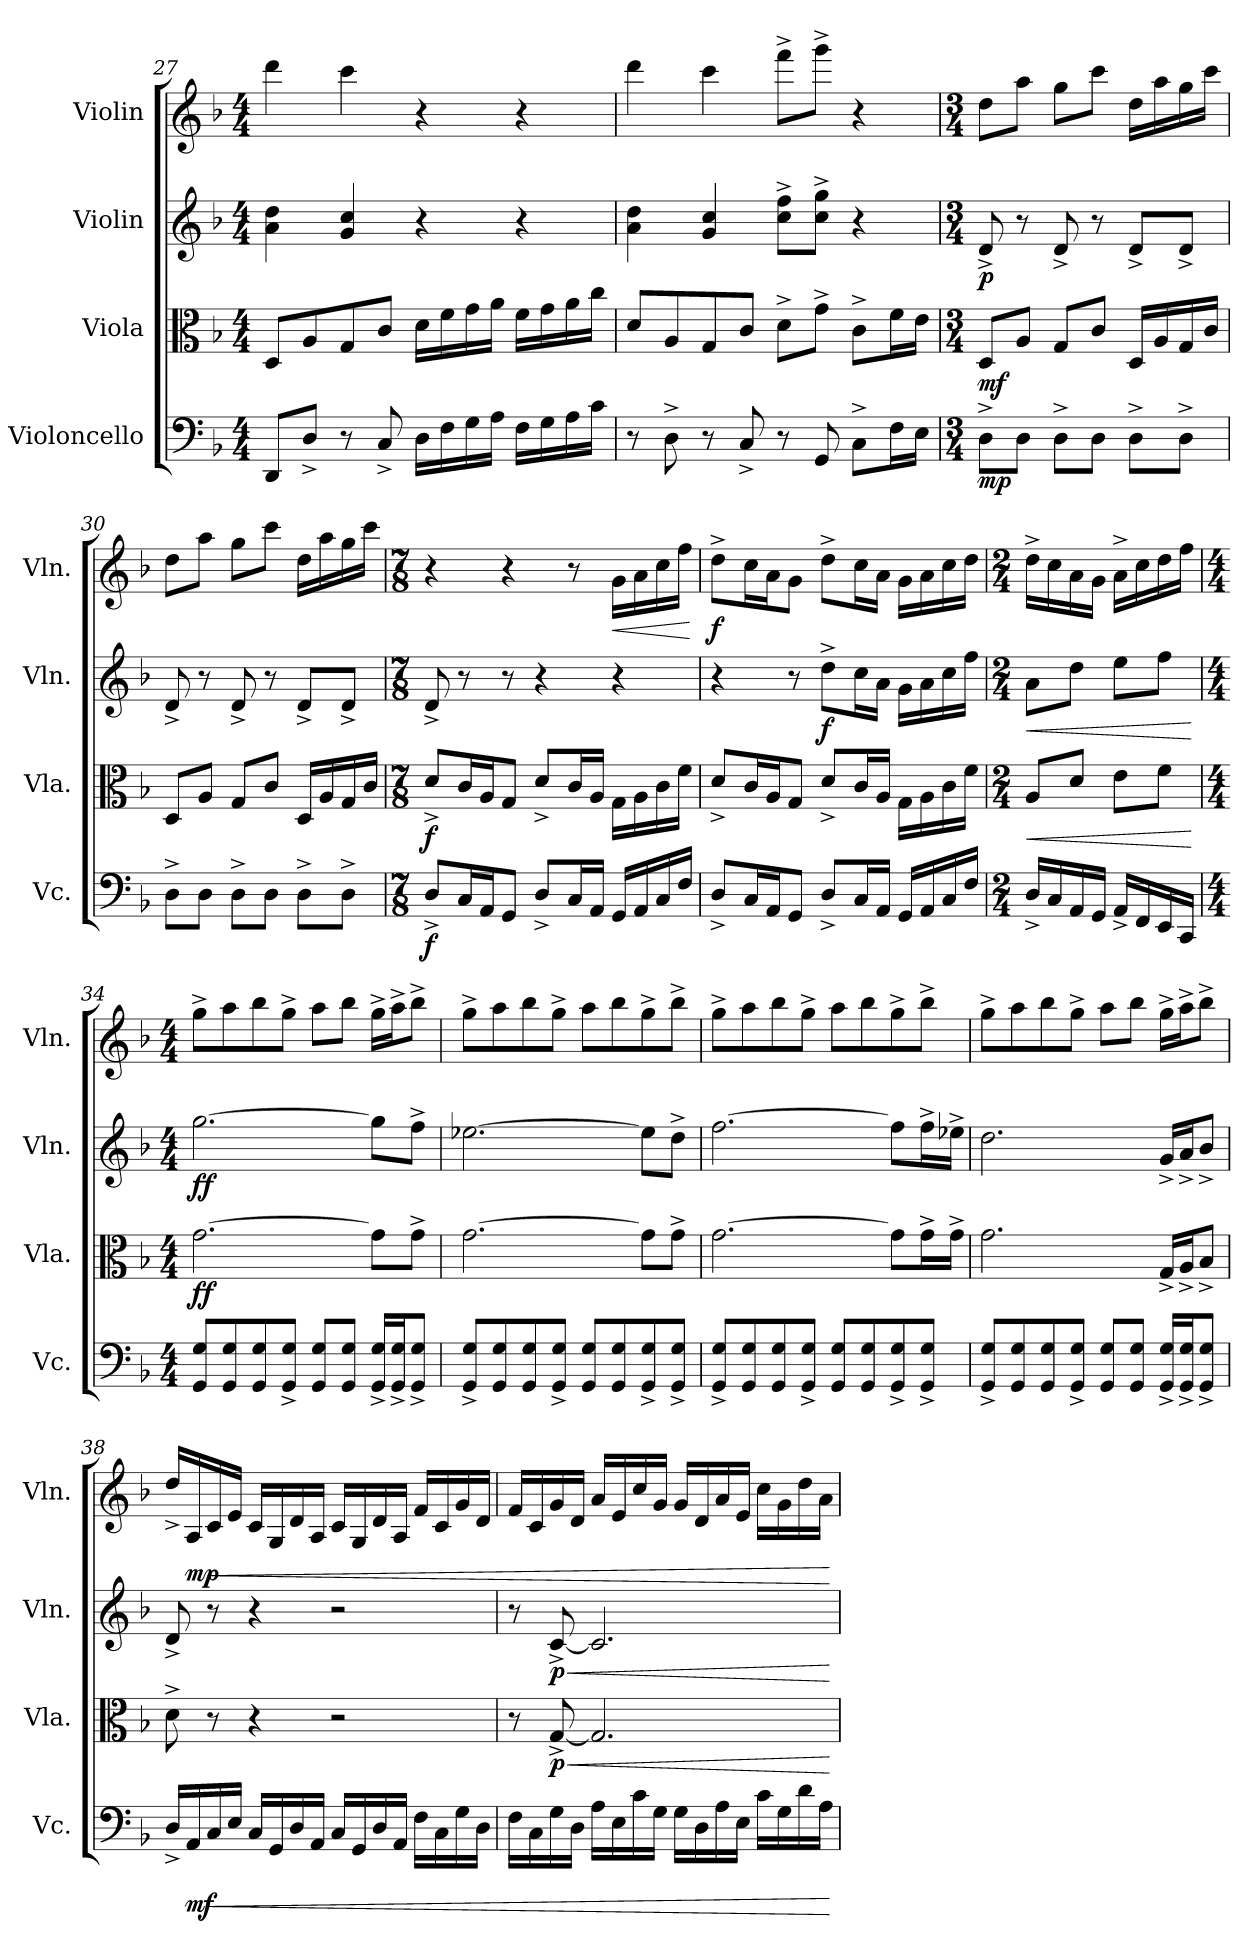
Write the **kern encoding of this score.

**kern	**dynam	**kern	**dynam	**kern	**dynam	**kern	**dynam
*part4	*part4	*part3	*part3	*part2	*part2	*part1	*part1
*staff4	*staff4	*staff3	*staff3	*staff2	*staff2	*staff1	*staff1
*I"Violoncello	*	*I"Viola	*	*I"Violin	*	*I"Violin	*
*I'Vc.	*	*I'Vla.	*	*I'Vln.	*	*I'Vln.	*
*clefF4	*	*clefC3	*	*clefG2	*	*clefG2	*
*k[b-]	*	*k[b-]	*	*k[b-]	*	*k[b-]	*
*M4/4	*	*M4/4	*	*M4/4	*	*M4/4	*
=27	=27	=27	=27	=27	=27	=27	=27
8DD/L	.	8D/L	.	4a\ 4dd\	.	4ddd\	.
8D^/J	.	8A/	.	.	.	.	.
8r	.	8G/	.	4g/ 4cc/	.	4ccc\	.
8C^/	.	8c/J	.	.	.	.	.
16D\LL	.	16d\LL	.	4r	.	4r	.
16F\	.	16f\	.	.	.	.	.
16G\	.	16g\	.	.	.	.	.
16A\JJ	.	16a\JJ	.	.	.	.	.
16F\LL	.	16f\LL	.	4r	.	4r	.
16G\	.	16g\	.	.	.	.	.
16A\	.	16a\	.	.	.	.	.
16c\JJ	.	16cc\JJ	.	.	.	.	.
!!LO:LB:g=z
=28	=28	=28	=28	=28	=28	=28	=28
8r	.	8d/L	.	4a\ 4dd\	.	4ddd\	.
8D^\	.	8A/	.	.	.	.	.
8r	.	8G/	.	4g/ 4cc/	.	4ccc\	.
8C^/	.	8c/J	.	.	.	.	.
8r	.	8d^\L	.	8cc\^ 8ff\^L	.	8fff^\L	.
8GG/	.	8g^\J	.	8cc\^ 8gg\^J	.	8ggg^\J	.
8C^\L	.	8c^\L	.	4r	.	4r	.
16F\L	.	16f\L	.	.	.	.	.
16E\JJ	.	16e\JJ	.	.	.	.	.
=29	=29	=29	=29	=29	=29	=29	=29
*M3/4	*	*M3/4	*	*M3/4	*	*M3/4	*
!	!LO:DY:b	!	!LO:DY:b	!	!LO:DY:b	!	!
8D^\L	mp	8D/L	mf	8d^/	p	8dd\L	.
8D\J	.	8A/J	.	8r	.	8aa\J	.
8D^\L	.	8G/L	.	8d^/	.	8gg\L	.
8D\J	.	8c/J	.	8r	.	8ccc\J	.
8D^\L	.	16D/LL	.	8d^/L	.	16dd\LL	.
.	.	16A/	.	.	.	16aa\	.
8D^\J	.	16G/	.	8d^/J	.	16gg\	.
.	.	16c/JJ	.	.	.	16ccc\JJ	.
=30	=30	=30	=30	=30	=30	=30	=30
8D^\L	.	8D/L	.	8d^/	.	8dd\L	.
8D\J	.	8A/J	.	8r	.	8aa\J	.
8D^\L	.	8G/L	.	8d^/	.	8gg\L	.
8D\J	.	8c/J	.	8r	.	8ccc\J	.
8D^\L	.	16D/LL	.	8d^/L	.	16dd\LL	.
.	.	16A/	.	.	.	16aa\	.
8D^\J	.	16G/	.	8d^/J	.	16gg\	.
.	.	16c/JJ	.	.	.	16ccc\JJ	.
=31	=31	=31	=31	=31	=31	=31	=31
*M7/8	*	*M7/8	*	*M7/8	*	*M7/8	*
!	!LO:DY:b	!	!LO:DY:b	!	!	!	!
8D^/L	f	8d^/L	f	8d^/	.	4r	.
16C/L	.	16c/L	.	8r	.	.	.
16AA/J	.	16A/J	.	.	.	.	.
8GG/J	.	8G/J	.	8r	.	4r	.
8D^/L	.	8d^/L	.	4r	.	.	.
16C/L	.	16c/L	.	.	.	8r	.
16AA/JJ	.	16A/JJ	.	.	.	.	.
!	!	!	!	!	!	!	!LO:HP:b
16GG/LL	.	16G\LL	.	4r	.	16g\LL	<
16AA/	.	16A\	.	.	.	16a\	.
16C/	.	16c\	.	.	.	16cc\	.
16F/JJ	.	16f\JJ	.	.	.	16ff\JJ	.
.	.	.	.	.	.	.	[
!!LO:LB:g=z
=32	=32	=32	=32	=32	=32	=32	=32
!	!	!	!	!	!	!	!LO:DY:b
8D^/L	.	8d^/L	.	4r	.	8dd^\L	f
16C/L	.	16c/L	.	.	.	16cc\L	.
16AA/J	.	16A/J	.	.	.	16a\J	.
8GG/J	.	8G/J	.	8r	.	8g\J	.
!	!	!	!	!	!LO:DY:b	!	!
8D^/L	.	8d^/L	.	8dd^\L	f	8dd^\L	.
16C/L	.	16c/L	.	16cc\L	.	16cc\L	.
16AA/JJ	.	16A/JJ	.	16a\JJ	.	16a\JJ	.
16GG/LL	.	16G\LL	.	16g\LL	.	16g\LL	.
16AA/	.	16A\	.	16a\	.	16a\	.
16C/	.	16c\	.	16cc\	.	16cc\	.
16F/JJ	.	16f\JJ	.	16ff\JJ	.	16dd\JJ	.
=33	=33	=33	=33	=33	=33	=33	=33
*M2/4	*	*M2/4	*	*M2/4	*	*M2/4	*
!	!	!	!LO:HP:b	!	!LO:HP:b	!	!
16D^/LL	.	8A/L	<	8a\L	<	16dd^\LL	.
16C/	.	.	.	.	.	16cc\	.
16AA/	.	8d/J	.	8dd\J	.	16a\	.
16GG/JJ	.	.	.	.	.	16g\JJ	.
16AA^/LL	.	8e\L	.	8ee\L	.	16a^\LL	.
16FF/	.	.	.	.	.	16cc\	.
16EE/	.	8f\J	.	8ff\J	.	16dd\	.
16CC/JJ	.	.	.	.	.	16ff\JJ	.
.	.	.	[	.	[	.	.
=34	=34	=34	=34	=34	=34	=34	=34
*M4/4	*	*M4/4	*	*M4/4	*	*M4/4	*
!	!	!	!LO:DY:b	!	!LO:DY:b	!	!
8GG/ 8G/L	.	[2.g\	ff	[2.gg\	ff	8gg^\L	.
8GG/ 8G/	.	.	.	.	.	8aa\	.
8GG/ 8G/	.	.	.	.	.	8bb-\	.
8GG/^ 8G/^J	.	.	.	.	.	8gg^\J	.
8GG/ 8G/L	.	.	.	.	.	8aa\L	.
8GG/ 8G/J	.	.	.	.	.	8bb-\J	.
16GG/^ 16G/^LL	.	8g\L]	.	8gg\L]	.	16gg^\LL	.
16GG/^ 16G/^J	.	.	.	.	.	16aa^\J	.
8GG/^ 8G/^J	.	8g^\J	.	8ff^\J	.	8bb-^\J	.
=35	=35	=35	=35	=35	=35	=35	=35
8GG/^ 8G/^L	.	[2.g\	.	[2.ee-X\	.	8gg^\L	.
8GG/ 8G/	.	.	.	.	.	8aa\	.
8GG/ 8G/	.	.	.	.	.	8bb-\	.
8GG/^ 8G/^J	.	.	.	.	.	8gg^\J	.
8GG/ 8G/L	.	.	.	.	.	8aa\L	.
8GG/ 8G/	.	.	.	.	.	8bb-\	.
8GG/^ 8G/^	.	8g\L]	.	8ee-\L]	.	8gg^\	.
8GG/^ 8G/^J	.	8g^\J	.	8dd^\J	.	8bb-^\J	.
!!LO:PB:g=z
=36	=36	=36	=36	=36	=36	=36	=36
8GG/^ 8G/^L	.	[2.g\	.	[2.ff\	.	8gg^\L	.
8GG/ 8G/	.	.	.	.	.	8aa\	.
8GG/ 8G/	.	.	.	.	.	8bb-\	.
8GG/^ 8G/^J	.	.	.	.	.	8gg^\J	.
8GG/ 8G/L	.	.	.	.	.	8aa\L	.
8GG/ 8G/	.	.	.	.	.	8bb-\	.
8GG/^ 8G/^	.	8g\L]	.	8ff\L]	.	8gg^\	.
8GG/^ 8G/^J	.	16g^\L	.	16ff^\L	.	8bb-^\J	.
.	.	16g^\JJ	.	16ee-X^\JJ	.	.	.
=37	=37	=37	=37	=37	=37	=37	=37
8GG/^ 8G/^L	.	2.g\	.	2.dd\	.	8gg^\L	.
8GG/ 8G/	.	.	.	.	.	8aa\	.
8GG/ 8G/	.	.	.	.	.	8bb-\	.
8GG/^ 8G/^J	.	.	.	.	.	8gg^\J	.
8GG/ 8G/L	.	.	.	.	.	8aa\L	.
8GG/ 8G/J	.	.	.	.	.	8bb-\J	.
16GG/^ 16G/^LL	.	16G^/LL	.	16g^/LL	.	16gg^\LL	.
16GG/^ 16G/^J	.	16A^/J	.	16a^/J	.	16aa^\J	.
8GG/^ 8G/^J	.	8B-^/J	.	8b-^/J	.	8bb-^\J	.
=38	=38	=38	=38	=38	=38	=38	=38
16D^/LL	.	8d^\	.	8d^/	.	16dd^/LL	.
!	!LO:DY:b	!	!	!	!	!	!LO:DY:b
16AA/	mf	.	.	.	.	16A/	mp
!	!LO:HP:b	!	!	!	!	!	!LO:HP:b
16C/	<	8r	.	8r	.	16c/	<
16E/JJ	.	.	.	.	.	16e/JJ	.
16C/LL	.	4r	.	4r	.	16c/LL	.
16GG/	.	.	.	.	.	16G/	.
16D/	.	.	.	.	.	16d/	.
16AA/JJ	.	.	.	.	.	16A/JJ	.
16C/LL	.	2r	.	2r	.	16c/LL	.
16GG/	.	.	.	.	.	16G/	.
16D/	.	.	.	.	.	16d/	.
16AA/JJ	.	.	.	.	.	16A/JJ	.
16F\LL	.	.	.	.	.	16f/LL	.
16C\	.	.	.	.	.	16c/	.
16G\	.	.	.	.	.	16g/	.
16D\JJ	.	.	.	.	.	16d/JJ	.
!!LO:LB:g=z
=39	=39	=39	=39	=39	=39	=39	=39
16F\LL	.	8r	.	8r	.	16f/LL	.
16C\	.	.	.	.	.	16c/	.
!	!	!	!LO:HP:b	!	!LO:HP:b	!	!
!	!	!	!LO:DY:n=1:b	!	!LO:DY:n=1:b	!	!
16G\	.	[8G^/	< p	[8c^/	< p	16g/	.
16D\JJ	.	.	.	.	.	16d/JJ	.
16A\LL	.	2.G/]	.	2.c/]	.	16a/LL	.
16E\	.	.	.	.	.	16e/	.
16c\	.	.	.	.	.	16cc/	.
16G\JJ	.	.	.	.	.	16g/JJ	.
16G\LL	.	.	.	.	.	16g/LL	.
16D\	.	.	.	.	.	16d/	.
16A\	.	.	.	.	.	16a/	.
16E\JJ	.	.	.	.	.	16e/JJ	.
16c\LL	.	.	.	.	.	16cc\LL	.
16G\	.	.	.	.	.	16g\	.
16d\	.	.	.	.	.	16dd\	.
16A\JJ	.	.	.	.	.	16a\JJ	.
.	[	.	[	.	[	.	[
=	=	=	=	=	=	=	=
*-	*-	*-	*-	*-	*-	*-	*-
